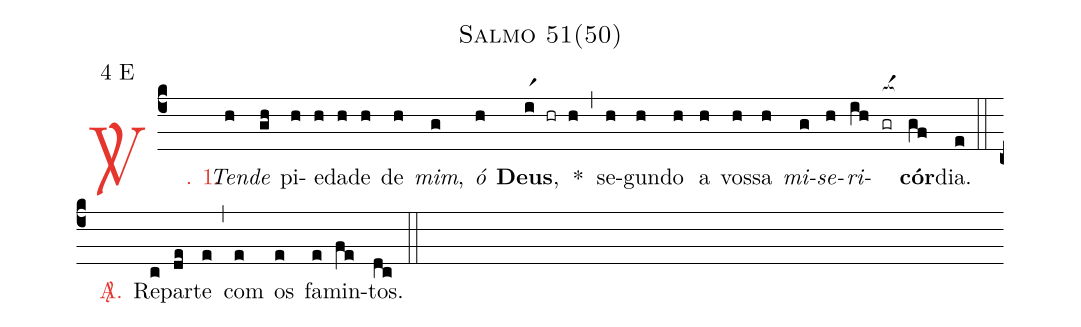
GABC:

name: Salmo 51(50);
mode: 4;
mode-differentia: E;
%%
(c4)

<c><sp>V/</sp>. 1.</c>() <i>Ten</i>(h)<i>de</i>(gh) pi(h)e(h)da(h)de(h) de(h) <i>mim</i>,(g) <i>ó</i>(h) <b>Deus</b>,(ir1 hr h) *(,) se(h)gun(h)do(h) a(h) vos(h)sa(h) <i>mi</i>(g)<i>se</i>(h)<i>ri</i>(ih)<nlba>(gr[ocba:1{])<b>cór</b>(gf[ocba:0}])dia.</nlba>(e)

(::)

<nlba><c><sp>A/</sp>.</c>() Re</nlba>(c)par(de)te(e) (,) com(e) os(e) fa(e)min(fe)tos.(dc)

(::)
